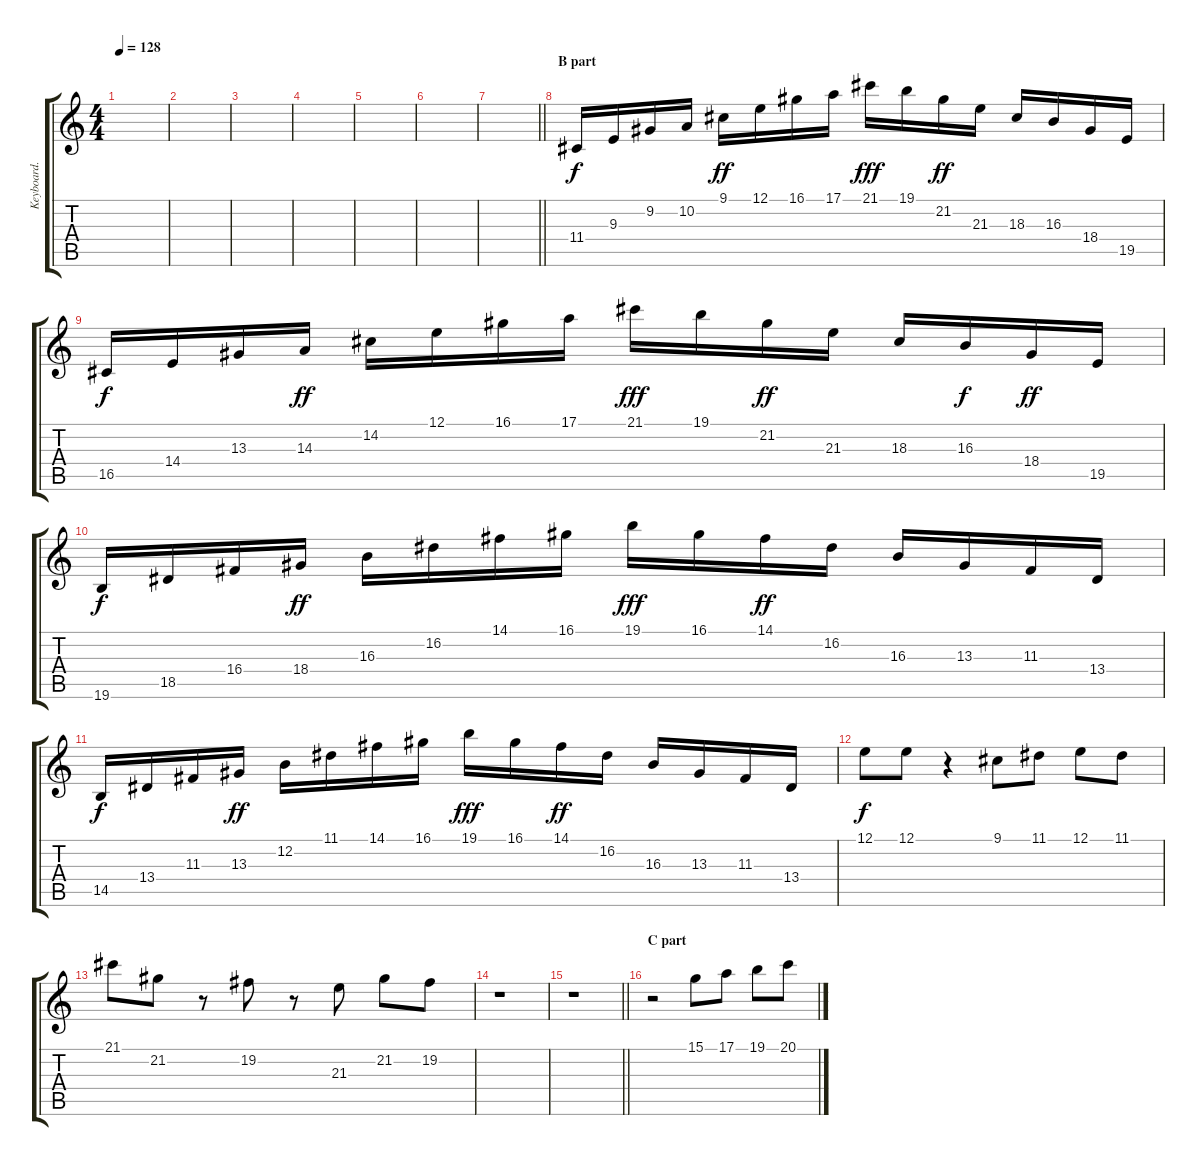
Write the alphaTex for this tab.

\track ("Keyboard." "Keyboard.") {instrument acousticgrandpiano}
\staff {score tabs}
\tuning (E4 B3 G3 D3 A2 E2) {hide}
\ts (4 4)
\tempo 128
\clef g2
\ks c
|
|
|
|
|
|
\barLineRight lightlight
|
\section ("" "B part")
11.4.16{instrument electricpiano1} 9.3.16{txt ""} 9.2.16 10.2.16 9.1.16{dy ff} 12.1.16 16.1.16 17.1.16 21.1.16{dy fff} 19.1.16 21.2.16{dy ff} 21.3.16 18.3.16 16.3.16 18.4.16 19.5.16 |
16.5.16{dy f} 14.4.16 13.3.16 14.3.16{dy ff} 14.2.16 12.1.16 16.1.16 17.1.16 21.1.16{dy fff} 19.1.16 21.2.16{dy ff} 21.3.16 18.3.16 16.3.16{dy f} 18.4.16{dy ff} 19.5.16 |
19.6.16{dy f} 18.5.16 16.4.16 18.4.16{dy ff} 16.3.16 16.2.16 14.1.16 16.1.16 19.1.16{dy fff} 16.1.16 14.1.16{dy ff} 16.2.16 16.3.16 13.3.16 11.3.16 13.4.16 |
14.5.16{dy f} 13.4.16 11.3.16 13.3.16{dy ff} 12.2.16 11.1.16 14.1.16 16.1.16 19.1.16{dy fff} 16.1.16 14.1.16{dy ff} 16.2.16 16.3.16 13.3.16 11.3.16 13.4.16 |
12.1.8{dy f} 12.1.8 r.4 9.1.8 11.1.8 12.1.8 11.1.8 |
21.1.8 21.2.8 r.8 19.2.8 r.8 21.3.8 21.2.8 19.2.8 |
r.1 |
\barLineRight lightlight
r.1 |
\section ("" "C part")
r.2 15.1.8 17.1.8 19.1.8 20.1.8
